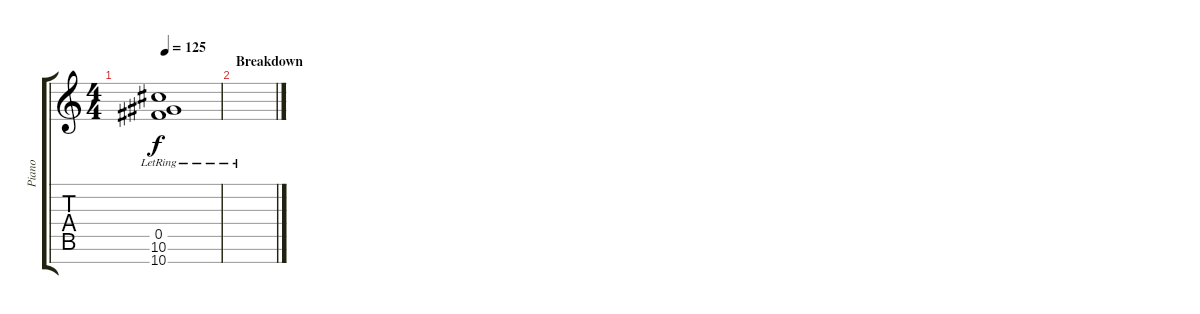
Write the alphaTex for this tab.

\track ("Piano" "Piano") {instrument overdrivenguitar}
\staff {score tabs}
\tuning (Eb5 Bb4 Gb4 Db4 Ab3 Eb3 Ab2) {hide}
\ts (4 4)
\tempo 125
\clef g2
\ks c
(0.5{lr t} 10.6{lr t} 10.7{lr t}).1{dy f} |
\section ("" "Breakdown")
